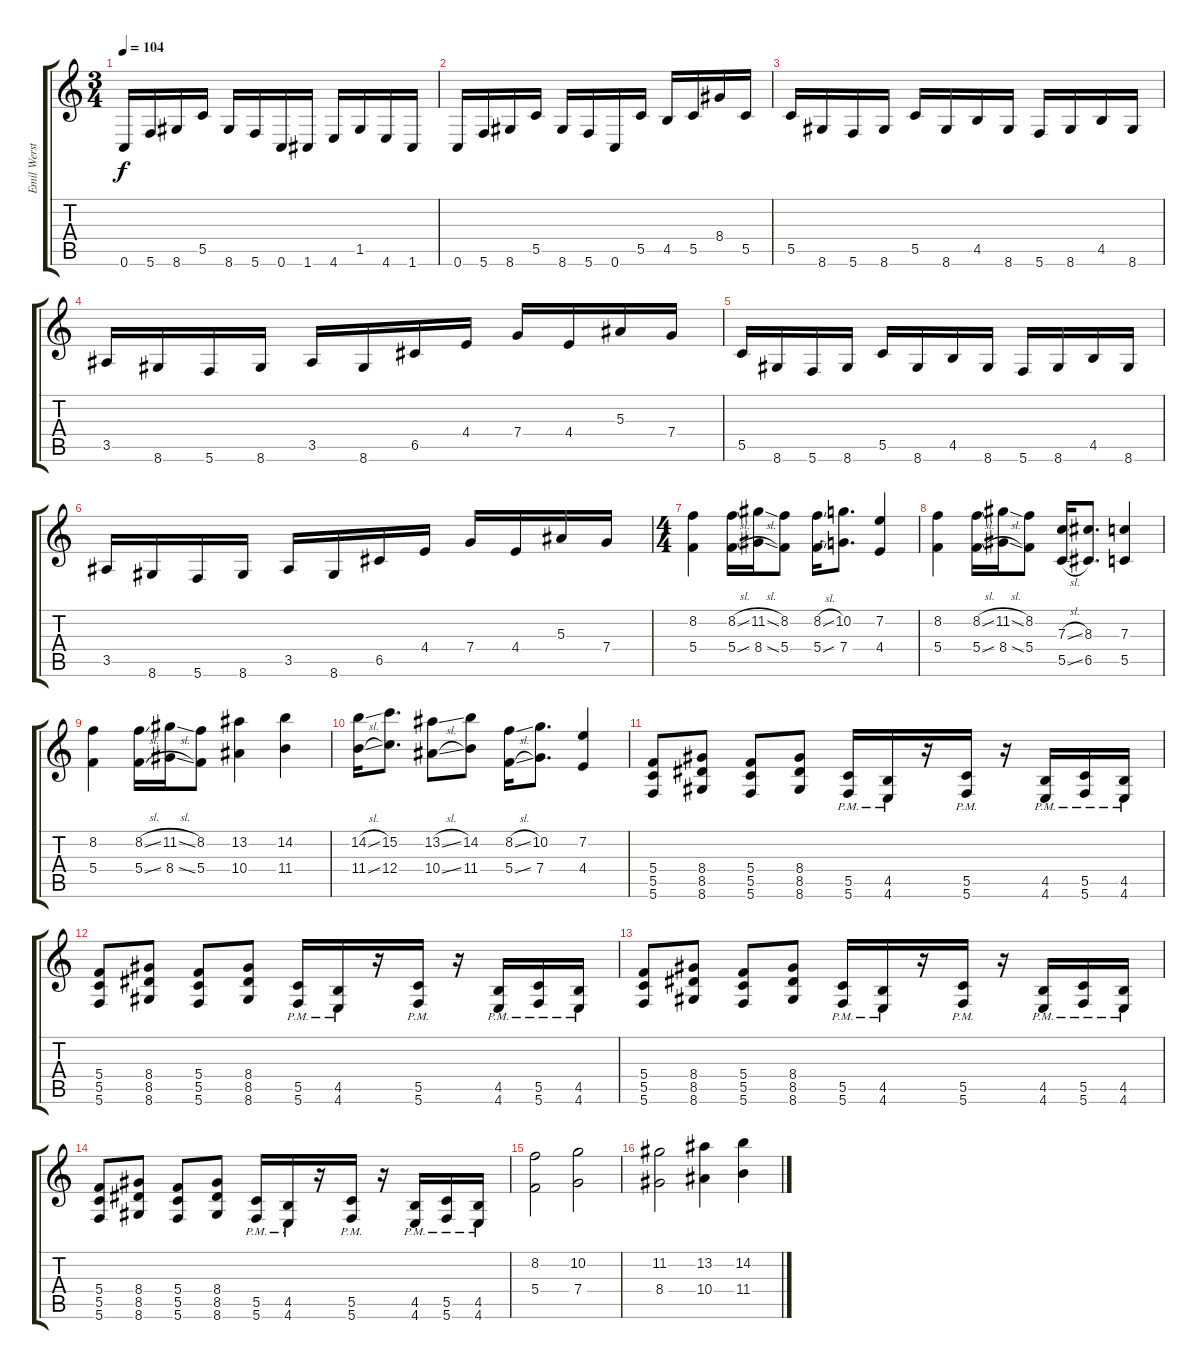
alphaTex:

\track ("Emil Werstler" "Emil Werst") {instrument distortionguitar}
\staff {score tabs}
\tuning (D4 A3 F3 C3 G2 C2) {hide}
\ts (3 4)
\tempo 104
\clef g2
\ks c
0.6.16{dy f} 5.6.16 8.6.16 5.5.16 8.6.16 5.6.16 0.6.16 1.6.16 4.6.16 1.5.16 4.6.16 1.6.16 |
0.6.16 5.6.16 8.6.16 5.5.16 8.6.16 5.6.16 0.6.16 5.5.16 4.5.16 5.5.16 8.4.16 5.5.16 |
5.5.16 8.6.16 5.6.16 8.6.16 5.5.16 8.6.16 4.5.16 8.6.16 5.6.16 8.6.16 4.5.16 8.6.16 |
3.5.16 8.6.16 5.6.16 8.6.16 3.5.16 8.6.16 6.5.16 4.4.16 7.4.16 4.4.16 5.3.16 7.4.16 |
5.5.16 8.6.16 5.6.16 8.6.16 5.5.16 8.6.16 4.5.16 8.6.16 5.6.16 8.6.16 4.5.16 8.6.16 |
3.5.16 8.6.16 5.6.16 8.6.16 3.5.16 8.6.16 6.5.16 4.4.16 7.4.16 4.4.16 5.3.16 7.4.16 |
\ts (4 4)
(8.2 5.4).4 (8.2{sl} 5.4{sl}).16 (11.2{sl} 8.4{sl}).16 (8.2 5.4).8 (8.2{sl} 5.4{sl}).16 (10.2 7.4).8{d} (7.2 4.4).4 |
(8.2 5.4).4 (8.2{sl} 5.4{sl}).16 (11.2{sl} 8.4{sl}).16 (8.2 5.4).8 (7.3{sl} 5.5{sl}).16 (8.3 6.5).8{d} (7.3 5.5).4 |
(8.2 5.4).4 (8.2{sl} 5.4{sl}).16 (11.2{sl} 8.4{sl}).16 (8.2 5.4).8 (13.2 10.4).4 (14.2 11.4).4 |
(14.2{sl} 11.4{sl}).16 (15.2 12.4).8{d} (13.2{sl} 10.4{sl}).8 (14.2 11.4).8 (8.2{sl} 5.4{sl}).16 (10.2 7.4).8{d} (7.2 4.4).4 |
(5.4 5.5 5.6).8 (8.4 8.5 8.6).8 (5.4 5.5 5.6).8 (8.4 8.5 8.6).8 (5.5{pm} 5.6{pm}).16 (4.5{pm} 4.6{pm}).16 r.16 (5.5{pm} 5.6{pm}).16 r.16 (4.5{pm} 4.6{pm}).16 (5.5{pm} 5.6{pm}).16 (4.5{pm} 4.6{pm}).16 |
(5.4 5.5 5.6).8 (8.4 8.5 8.6).8 (5.4 5.5 5.6).8 (8.4 8.5 8.6).8 (5.5{pm} 5.6{pm}).16 (4.5{pm} 4.6{pm}).16 r.16 (5.5{pm} 5.6{pm}).16 r.16 (4.5{pm} 4.6{pm}).16 (5.5{pm} 5.6{pm}).16 (4.5{pm} 4.6{pm}).16 |
(5.4 5.5 5.6).8 (8.4 8.5 8.6).8 (5.4 5.5 5.6).8 (8.4 8.5 8.6).8 (5.5{pm} 5.6{pm}).16 (4.5{pm} 4.6{pm}).16 r.16 (5.5{pm} 5.6{pm}).16 r.16 (4.5{pm} 4.6{pm}).16 (5.5{pm} 5.6{pm}).16 (4.5{pm} 4.6{pm}).16 |
(5.4 5.5 5.6).8 (8.4 8.5 8.6).8 (5.4 5.5 5.6).8 (8.4 8.5 8.6).8 (5.5{pm} 5.6{pm}).16 (4.5{pm} 4.6{pm}).16 r.16 (5.5{pm} 5.6{pm}).16 r.16 (4.5{pm} 4.6{pm}).16 (5.5{pm} 5.6{pm}).16 (4.5{pm} 4.6{pm}).16 |
(8.2 5.4).2 (10.2 7.4).2 |
(11.2 8.4).2 (13.2 10.4).4 (14.2 11.4).4
